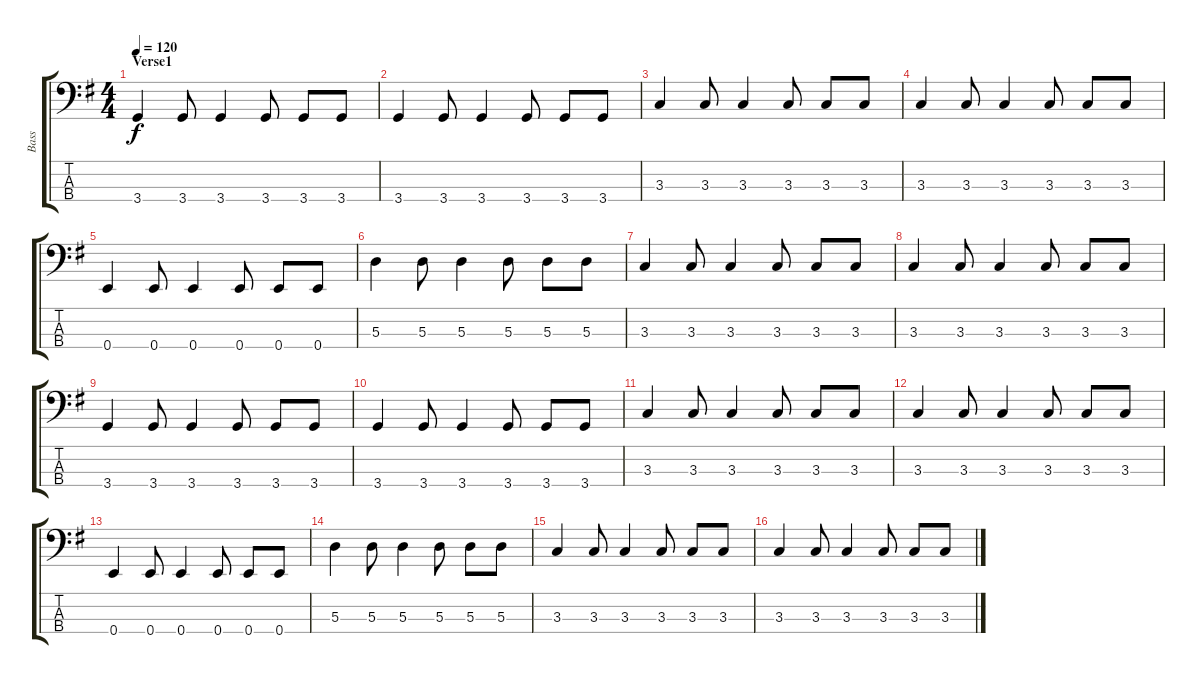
\track ("Bass" "Bass") {instrument electricbassfinger}
\staff {score tabs}
\tuning (G2 D2 A1 E1) {hide}
\ts (4 4)
\section ("" "Verse1")
\tempo 120
\clef f4
\ks g
3.4.4{dy f instrument electricbassfinger} 3.4.8 3.4.4 3.4.8 3.4.8 3.4.8 |
3.4.4 3.4.8 3.4.4 3.4.8 3.4.8 3.4.8 |
3.3.4 3.3.8 3.3.4 3.3.8 3.3.8 3.3.8 |
3.3.4 3.3.8 3.3.4 3.3.8 3.3.8 3.3.8 |
0.4.4 0.4.8 0.4.4 0.4.8 0.4.8 0.4.8 |
5.3.4 5.3.8 5.3.4 5.3.8 5.3.8 5.3.8 |
3.3.4 3.3.8 3.3.4 3.3.8 3.3.8 3.3.8 |
3.3.4 3.3.8 3.3.4 3.3.8 3.3.8 3.3.8 |
3.4.4 3.4.8 3.4.4 3.4.8 3.4.8 3.4.8 |
3.4.4 3.4.8 3.4.4 3.4.8 3.4.8 3.4.8 |
3.3.4 3.3.8 3.3.4 3.3.8 3.3.8 3.3.8 |
3.3.4 3.3.8 3.3.4 3.3.8 3.3.8 3.3.8 |
0.4.4 0.4.8 0.4.4 0.4.8 0.4.8 0.4.8 |
5.3.4 5.3.8 5.3.4 5.3.8 5.3.8 5.3.8 |
3.3.4 3.3.8 3.3.4 3.3.8 3.3.8 3.3.8 |
3.3.4 3.3.8 3.3.4 3.3.8 3.3.8 3.3.8
